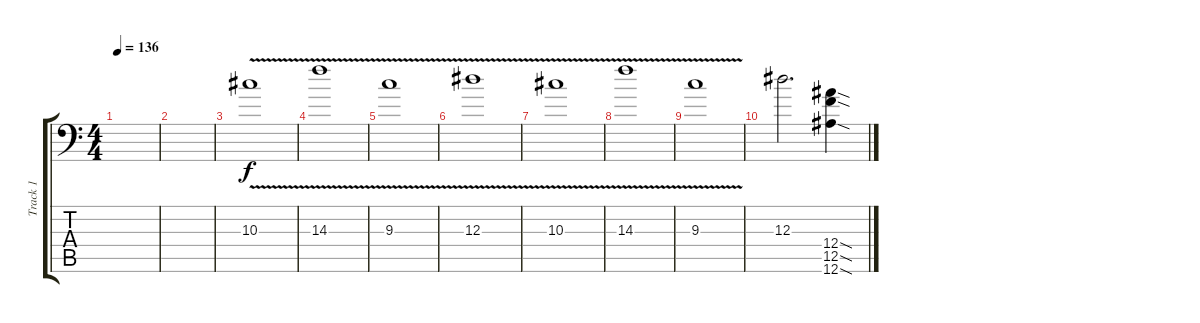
\track ("Track 1" "Track 1") {instrument acousticguitarsteel}
\staff {score tabs}
\tuning (C4 G3 Eb3 Bb2 F2 Bb1) {hide}
\ts (4 4)
\tempo 136
\clef f4
\ks c
|
|
10.3{v}.1 |
14.3{v}.1 |
9.3{v}.1 |
12.3{v}.1 |
10.3{v}.1 |
14.3{v}.1 |
9.3{v}.1 |
12.3.2{d} (12.4{sod} 12.5{sod} 12.6{sod}).4
